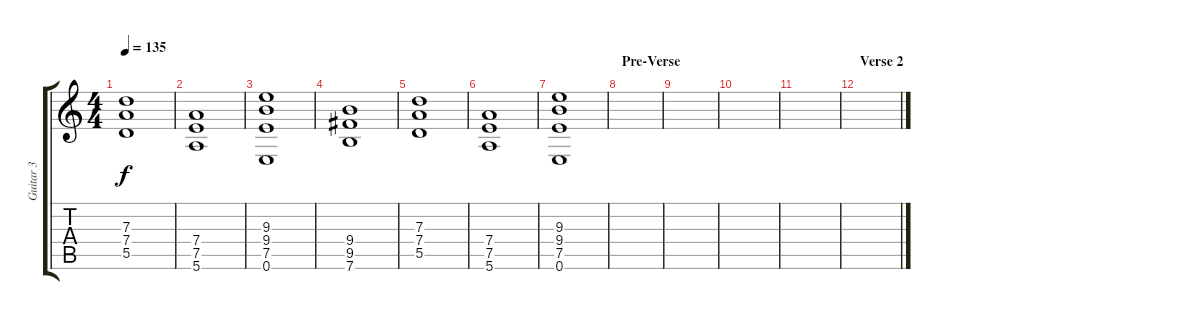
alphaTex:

\track ("Guitar 3" "Guitar 3") {instrument overdrivenguitar}
\staff {score tabs}
\tuning (E4 B3 G3 D3 A2 E2) {hide}
\ts (4 4)
\tempo 135
\clef g2
\ks c
(7.3 7.4 5.5).1{dy f} |
(7.4 7.5 5.6).1 |
(9.3 9.4 7.5 0.6).1 |
(9.4 9.5 7.6).1 |
(7.3 7.4 5.5).1 |
(7.4 7.5 5.6).1 |
(9.3 9.4 7.5 0.6).1 |
\section ("" "Pre-Verse")
|
|
|
|
\section ("" "Verse 2 ")
